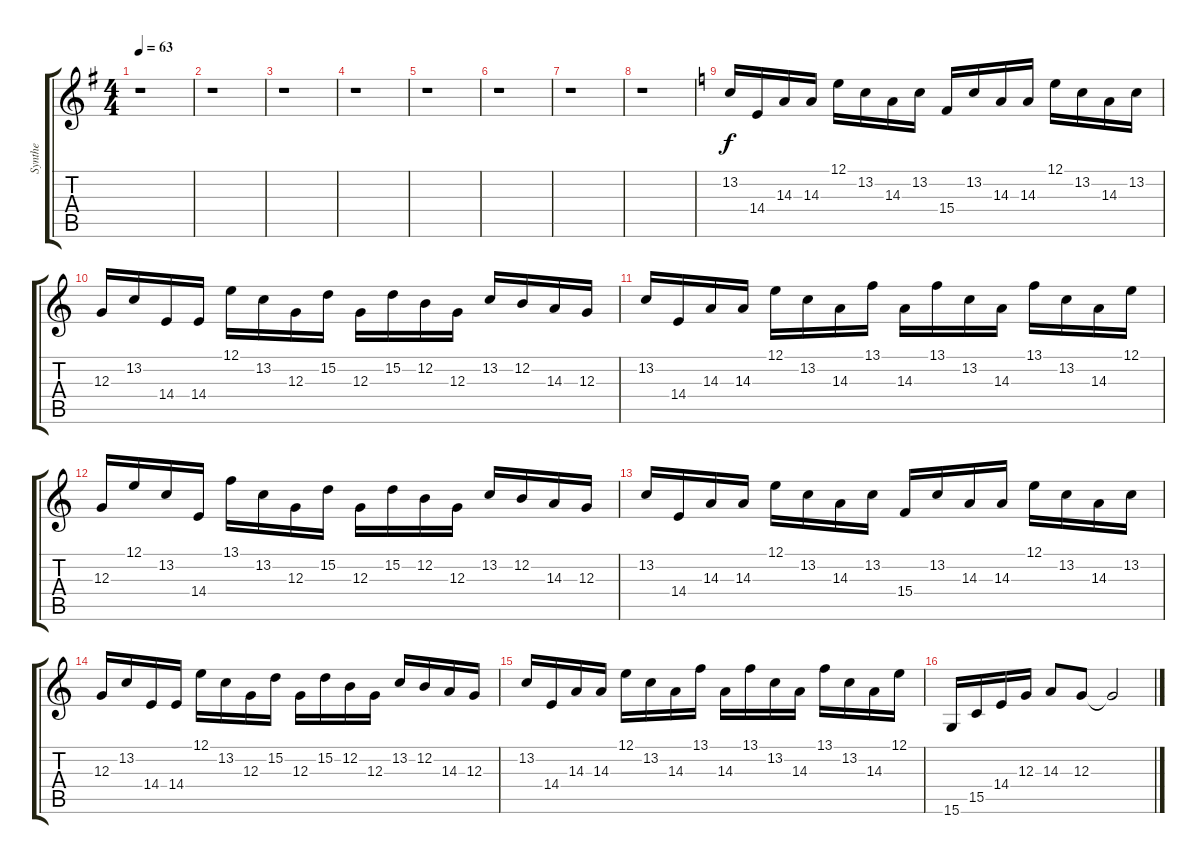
\track ("Synthe" "Synthe") {instrument choiraahs}
\staff {score tabs}
\tuning (E4 B3 G3 D3 A2 E2) {hide}
\ts (4 4)
\tempo 63
\clef g2
\ks g
r.1{dy f} |
r.1 |
r.1 |
r.1 |
r.1 |
r.1 |
r.1 |
r.1 |
\ks c
13.2.16{instrument stringensemble1} 14.4.16 14.3.16 14.3.16 12.1.16 13.2.16 14.3.16 13.2.16 15.4.16 13.2.16 14.3.16 14.3.16 12.1.16 13.2.16 14.3.16 13.2.16 |
12.3.16 13.2.16 14.4.16 14.4.16 12.1.16 13.2.16 12.3.16 15.2.16 12.3.16 15.2.16 12.2.16 12.3.16 13.2.16 12.2.16 14.3.16 12.3.16 |
13.2.16 14.4.16 14.3.16 14.3.16 12.1.16 13.2.16 14.3.16 13.1.16 14.3.16 13.1.16 13.2.16 14.3.16 13.1.16 13.2.16 14.3.16 12.1.16 |
12.3.16 12.1.16 13.2.16 14.4.16 13.1.16 13.2.16 12.3.16 15.2.16 12.3.16 15.2.16 12.2.16 12.3.16 13.2.16 12.2.16 14.3.16 12.3.16 |
13.2.16 14.4.16 14.3.16 14.3.16 12.1.16 13.2.16 14.3.16 13.2.16 15.4.16 13.2.16 14.3.16 14.3.16 12.1.16 13.2.16 14.3.16 13.2.16 |
12.3.16 13.2.16 14.4.16 14.4.16 12.1.16 13.2.16 12.3.16 15.2.16 12.3.16 15.2.16 12.2.16 12.3.16 13.2.16 12.2.16 14.3.16 12.3.16 |
13.2.16 14.4.16 14.3.16 14.3.16 12.1.16 13.2.16 14.3.16 13.1.16 14.3.16 13.1.16 13.2.16 14.3.16 13.1.16 13.2.16 14.3.16 12.1.16 |
15.6.16 15.5.16 14.4.16 12.3.16 14.3.8 12.3.8 12.3{t}.2
